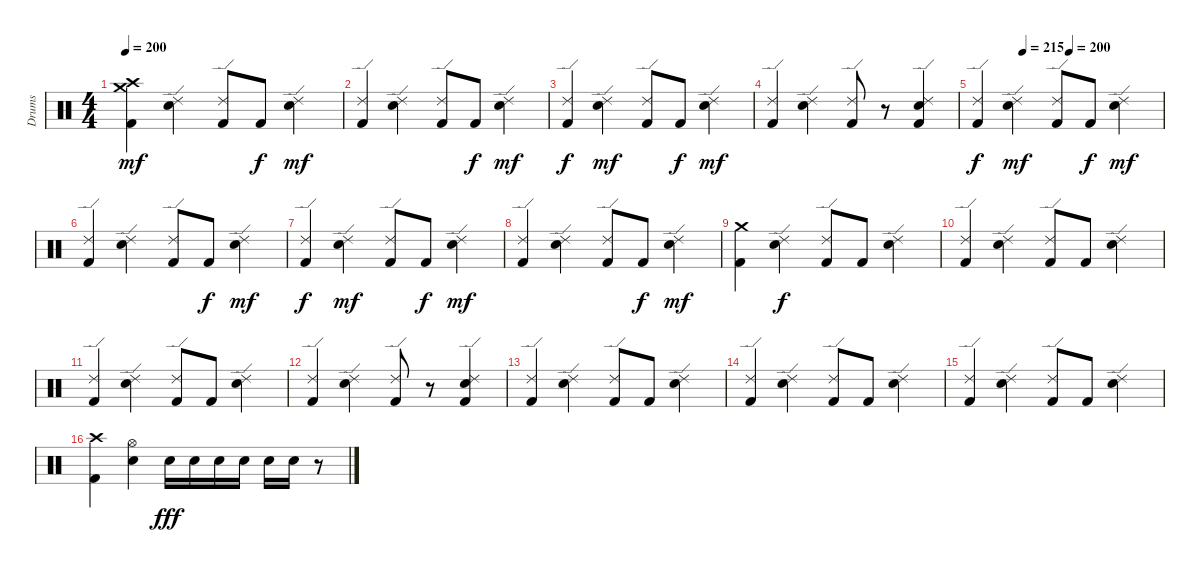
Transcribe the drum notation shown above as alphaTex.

\track ("Drums" "Drums") {instrument percussion}
\staff {score}
\articulation defaults
\ts (4 4)
\tempo 200
\clef neutral
\ks c
("Crash high (hit)" "Crash medium (hit)" "Kick (hit) 2").4{dy mf} ("Ride (edge) 2" "Snare (hit) 2").4 ("Ride (edge) 2" "Kick (hit) 2").8 "Kick (hit) 2".8{dy f} ("Ride (edge) 2" "Snare (hit) 2").4{dy mf} |
("Ride (edge) 2" "Kick (hit) 2").4 ("Ride (edge) 2" "Snare (hit) 2").4 ("Ride (edge) 2" "Kick (hit) 2").8 "Kick (hit) 2".8{dy f} ("Ride (edge) 2" "Snare (hit) 2").4{dy mf} |
("Ride (edge) 2" "Kick (hit) 2").4{dy f} ("Ride (edge) 2" "Snare (hit) 2").4{dy mf} ("Ride (edge) 2" "Kick (hit) 2").8 "Kick (hit) 2".8{dy f} ("Ride (edge) 2" "Snare (hit) 2").4{dy mf} |
("Ride (edge) 2" "Kick (hit) 2").4 ("Ride (edge) 2" "Snare (hit) 2").4 ("Ride (edge) 2" "Kick (hit) 2").8 r.8 ("Ride (edge) 2" "Snare (hit) 2" "Kick (hit) 2").4 |
\tempo (215 0.25)
\tempo (200 0.5)
("Ride (edge) 2" "Kick (hit) 2").4{dy f} ("Ride (edge) 2" "Snare (hit) 2").4{dy mf} ("Ride (edge) 2" "Kick (hit) 2").8 "Kick (hit) 2".8{dy f} ("Ride (edge) 2" "Snare (hit) 2").4{dy mf} |
("Ride (edge) 2" "Kick (hit) 2").4 ("Ride (edge) 2" "Snare (hit) 2").4 ("Ride (edge) 2" "Kick (hit) 2").8 "Kick (hit) 2".8{dy f} ("Ride (edge) 2" "Snare (hit) 2").4{dy mf} |
("Ride (edge) 2" "Kick (hit) 2").4{dy f} ("Ride (edge) 2" "Snare (hit) 2").4{dy mf} ("Ride (edge) 2" "Kick (hit) 2").8 "Kick (hit) 2".8{dy f} ("Ride (edge) 2" "Snare (hit) 2").4{dy mf} |
("Ride (edge) 2" "Kick (hit) 2").4 ("Ride (edge) 2" "Snare (hit) 2").4 ("Ride (edge) 2" "Kick (hit) 2").8 "Kick (hit) 2".8{dy f} ("Ride (edge) 2" "Snare (hit) 2").4{dy mf} |
("Crash medium (hit)" "Kick (hit) 2").4 ("Ride (edge) 2" "Snare (hit) 2").4{dy f} ("Ride (edge) 2" "Kick (hit) 2").8 "Kick (hit) 2".8 ("Ride (edge) 2" "Snare (hit) 2").4 |
("Ride (edge) 2" "Kick (hit) 2").4 ("Ride (edge) 2" "Snare (hit) 2").4 ("Ride (edge) 2" "Kick (hit) 2").8 "Kick (hit) 2".8 ("Ride (edge) 2" "Snare (hit) 2").4 |
("Ride (edge) 2" "Kick (hit) 2").4 ("Ride (edge) 2" "Snare (hit) 2").4 ("Ride (edge) 2" "Kick (hit) 2").8 "Kick (hit) 2".8 ("Ride (edge) 2" "Snare (hit) 2").4 |
("Ride (edge) 2" "Kick (hit) 2").4 ("Ride (edge) 2" "Snare (hit) 2").4 ("Ride (edge) 2" "Kick (hit) 2").8 r.8 ("Ride (edge) 2" "Snare (hit) 2" "Kick (hit) 2").4 |
("Ride (edge) 2" "Kick (hit) 2").4 ("Ride (edge) 2" "Snare (hit) 2").4 ("Ride (edge) 2" "Kick (hit) 2").8 "Kick (hit) 2".8 ("Ride (edge) 2" "Snare (hit) 2").4 |
("Ride (edge) 2" "Kick (hit) 2").4 ("Ride (edge) 2" "Snare (hit) 2").4 ("Ride (edge) 2" "Kick (hit) 2").8 "Kick (hit) 2".8 ("Ride (edge) 2" "Snare (hit) 2").4 |
("Ride (edge) 2" "Kick (hit) 2").4 ("Ride (edge) 2" "Snare (hit) 2").4 ("Ride (edge) 2" "Kick (hit) 2").8 "Kick (hit) 2".8 ("Ride (edge) 2" "Snare (hit) 2").4 |
("Crash high (hit)" "Kick (hit) 2").4 ("Hi-Hat (open)" "Snare (hit) 2").4 "Snare (hit) 2".16{dy fff} "Snare (hit) 2".16 "Snare (hit) 2".16 "Snare (hit) 2".16 "Snare (hit) 2".16 "Snare (hit) 2".16 r.8
